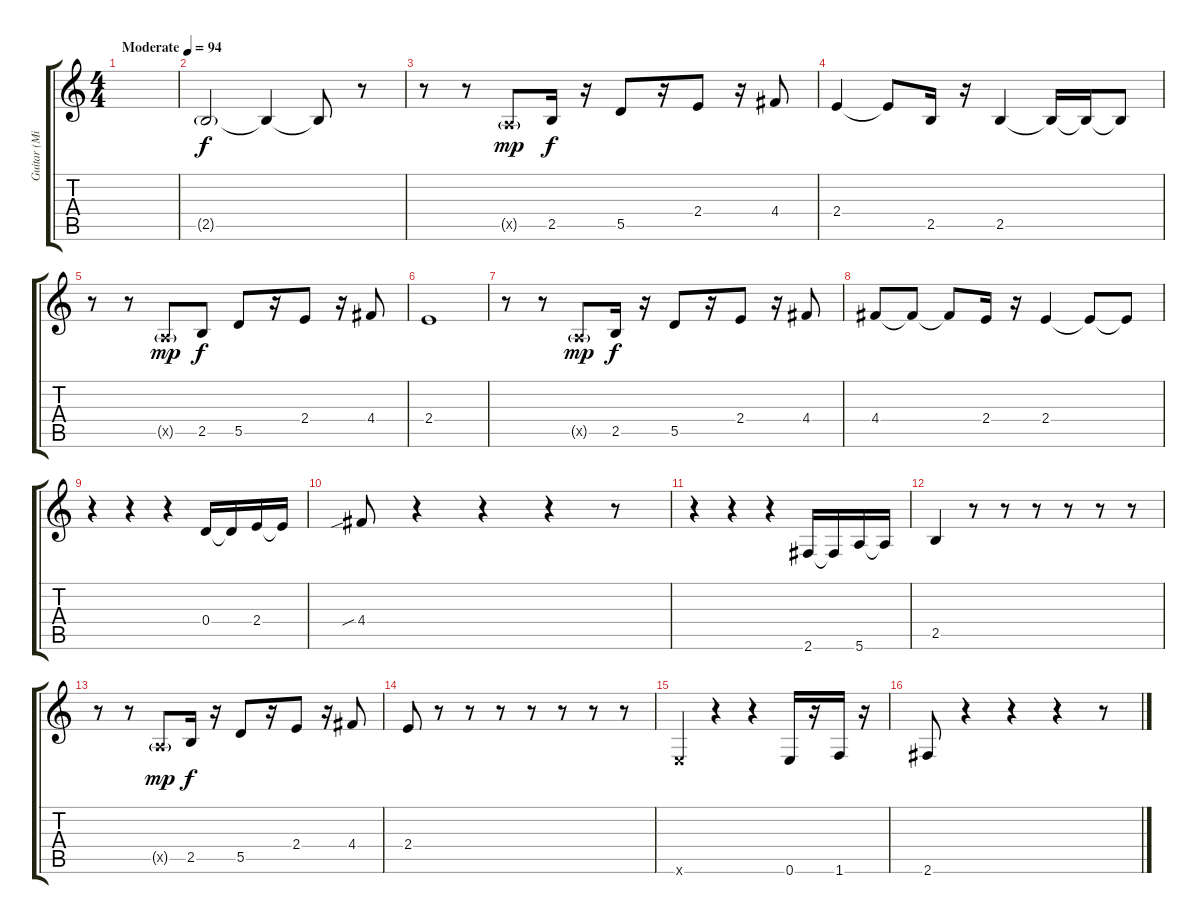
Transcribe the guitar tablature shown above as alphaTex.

\track ("Guitar (Mick)" "Guitar (Mi") {instrument electricguitarclean}
\staff {score tabs}
\tuning (E4 B3 G3 D3 A2 E2) {hide}
\ts (4 4)
\tempo (94 "Moderate")
\clef g2
\ks c
|
2.5{g}.2 2.5{t}.4{dy f} 2.5{t}.8 r.8 |
r.8 r.8 0.5{g x}.8{dy mp} 2.5.16{dy f} r.16 5.5.8 r.16 2.4.8 r.16 4.4.8 |
2.4.4 2.4{t}.8 2.5.16 r.16 2.5.4 2.5{t}.16 2.5{t}.16 2.5{t}.8 |
r.8 r.8 0.5{g x}.8{dy mp} 2.5.8{dy f} 5.5.8 r.16 2.4.8 r.16 4.4.8 |
2.4.1 |
r.8 r.8 0.5{g x}.8{dy mp} 2.5.16{dy f} r.16 5.5.8 r.16 2.4.8 r.16 4.4.8 |
4.4.8 4.4{t}.8 4.4{t}.8 2.4.16 r.16 2.4.4 2.4{t}.8 2.4{t}.8 |
r.4 r.4 r.4 0.4.16 0.4{t}.16 2.4.16 2.4{t}.16 |
4.4{sib}.8 r.4 r.4 r.4 r.8 |
r.4 r.4 r.4 2.6.16 2.6{t}.16 5.6.16 5.6{t}.16 |
2.5.4 r.8 r.8 r.8 r.8 r.8 r.8 |
r.8 r.8 0.5{g x}.8{dy mp} 2.5.16{dy f} r.16 5.5.8 r.16 2.4.8 r.16 4.4.8 |
2.4.8 r.8 r.8 r.8 r.8 r.8 r.8 r.8 |
0.6{x}.4 r.4 r.4 0.6.16 r.16 1.6.16 r.16 |
2.6.8 r.4 r.4 r.4 r.8
